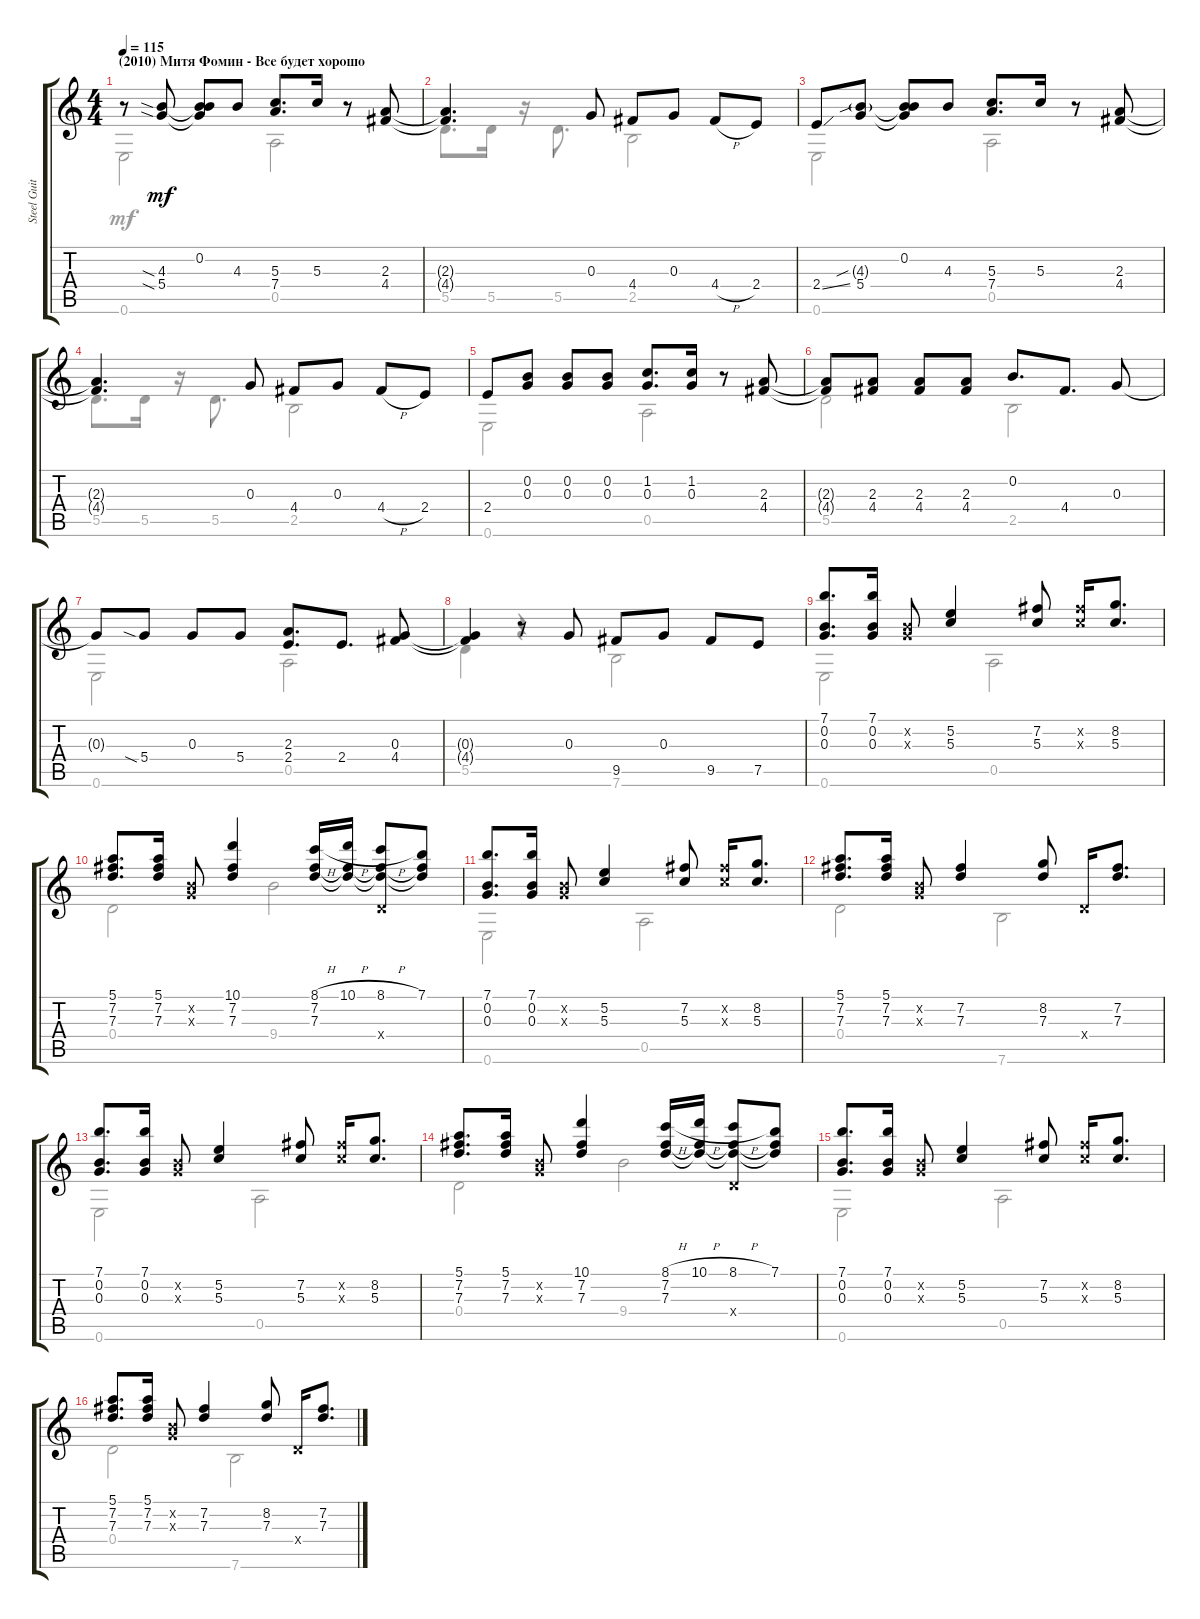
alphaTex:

\track ("Steel Guitar" "Steel Guit") {instrument acousticguitarsteel}
\staff {score tabs}
\tuning (E4 B3 G3 D3 A2 E2) {hide}
\voice
\ts (4 4)
\section ("" "(2010) Митя Фомин - Все будет хорошо")
\tempo 115
\clef g2
\ks c
r.8{dy mf instrument acousticguitarsteel} (4.3{sia} 5.4{sia}).8 (0.2 4.3{t} 5.4{t}).8 4.3.8 (5.3 7.4).8{d} 5.3.16 r.8 (2.3 4.4).8 |
(2.3{t} 4.4{t}).4{d} 0.3.8 4.4.8 0.3.8 4.4{h}.8 2.4.8 |
2.4{ss}.8 (4.3{sib g} 5.4).8 (0.2 4.3{t} 5.4{t}).8 4.3.8 (5.3 7.4).8{d} 5.3.16 r.8 (2.3 4.4).8 |
(2.3{t} 4.4{t}).4{d} 0.3.8 4.4.8 0.3.8 4.4{h}.8 2.4.8 |
2.4.8 (0.2 0.3).8 (0.2 0.3).8 (0.2 0.3).8 (1.2 0.3).8{d} (1.2 0.3).16 r.8 (2.3 4.4).8 |
(2.3{t} 4.4{t}).8 (2.3 4.4).8 (2.3 4.4).8 (2.3 4.4).8 0.2.8{d} 4.4.8{d} 0.3.8 |
0.3{t}.8 5.4{sia}.8 0.3.8 5.4.8 (2.3 2.4).8{d} 2.4.8{d} (0.3 4.4).8 |
(0.3{t} 4.4{t}).4 r.8 0.3.8 9.5.8 0.3.8 9.5.8 7.5.8 |
(7.1 0.2 0.3).8{d} (7.1 0.2 0.3).16 (0.2{x} 0.3{x}).8 (5.2 5.3).4 (7.2 5.3).8 (7.2{x} 5.3{x}).16 (8.2 5.3).8{d} |
(5.1 7.2 7.3).8{d} (5.1 7.2 7.3).16 (0.2{x} 0.3{x}).8 (10.1 7.2 7.3).4 (8.1{h} 7.2 7.3).16 (10.1{h} 7.2{t} 7.3{t}).16 (8.1{h} 7.2{t} 7.3{t} 0.4{x}).8 (7.1 7.2{t} 7.3{t}).8 |
(7.1 0.2 0.3).8{d} (7.1 0.2 0.3).16 (0.2{x} 0.3{x}).8 (5.2 5.3).4 (7.2 5.3).8 (7.2{x} 5.3{x}).16 (8.2 5.3).8{d} |
(5.1 7.2 7.3).8{d} (5.1 7.2 7.3).16 (0.2{x} 0.3{x}).8 (7.2 7.3).4 (8.2 7.3).8 0.4{x}.16 (7.2 7.3).8{d} |
(7.1 0.2 0.3).8{d} (7.1 0.2 0.3).16 (0.2{x} 0.3{x}).8 (5.2 5.3).4 (7.2 5.3).8 (7.2{x} 5.3{x}).16 (8.2 5.3).8{d} |
(5.1 7.2 7.3).8{d} (5.1 7.2 7.3).16 (0.2{x} 0.3{x}).8 (10.1 7.2 7.3).4 (8.1{h} 7.2 7.3).16 (10.1{h} 7.2{t} 7.3{t}).16 (8.1{h} 7.2{t} 7.3{t} 0.4{x}).8 (7.1 7.2{t} 7.3{t}).8 |
(7.1 0.2 0.3).8{d} (7.1 0.2 0.3).16 (0.2{x} 0.3{x}).8 (5.2 5.3).4 (7.2 5.3).8 (7.2{x} 5.3{x}).16 (8.2 5.3).8{d} |
(5.1 7.2 7.3).8{d} (5.1 7.2 7.3).16 (0.2{x} 0.3{x}).8 (7.2 7.3).4 (8.2 7.3).8 0.4{x}.16 (7.2 7.3).8{d}
\voice
\clef g2
\ottava regular
\simile none
\ks c
0.6.2{dy mf} 0.5.2 |
5.5.8{d} 5.5.16 r.16 5.5.8{d} 2.5.2 |
0.6.2 0.5.2 |
5.5.8{d} 5.5.16 r.16 5.5.8{d} 2.5.2 |
0.6.2 0.5.2 |
5.5.2 2.5.2 |
0.6.2 0.5.2 |
5.5.4 r.4 7.6.2 |
0.6.2 0.5.2 |
0.4.2 9.4.2 |
0.6.2 0.5.2 |
0.4.2 7.6.2 |
0.6.2 0.5.2 |
0.4.2 9.4.2 |
0.6.2 0.5.2 |
0.4.2 7.6.2
